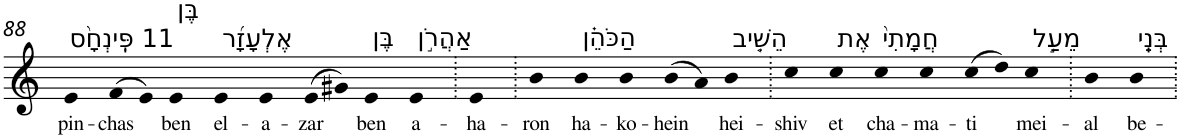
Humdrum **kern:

**kern	**text
*part1	*part1
*staff1	*staff1
*I"Piano	*
*I'Pno	*
!!LO:PB:g=z
*clefG2	*
*k[]	*
=88	=88
!LO:TX:a:t=11 פִּֽינְחָ֨ס	!
!	!LO:LY:b
4e	pin-
!	!LO:LY:b
(>8f	-chas
8e)	.
!LO:TX:a:t=בֶּן	!
!	!LO:LY:b
4e	ben
!LO:TX:a:t=אֶלְעָזָ֜ר	!
!	!LO:LY:b
4e	el-
!	!LO:LY:b
4e	-a-
!	!LO:LY:b
(>8e	-zar
8g#X)	.
!LO:TX:a:t=בֶּן	!
!	!LO:LY:b
4e	ben
!LO:TX:a:t=אַהֲרֹ֣ן	!
!	!LO:LY:b
4e	a-
=89.	=89.
!	!LO:LY:b
4e	-ha-
=90.	=90.
!	!LO:LY:b
4b	-ron
!LO:TX:a:t=הַכֹּהֵ֗ן	!
!	!LO:LY:b
4b	ha-
!	!LO:LY:b
4b	-ko-
!	!LO:LY:b
(>8b	-hein
8a)	.
!LO:TX:a:t=הֵשִׁ֤יב	!
!	!LO:LY:b
4b	hei-
=91.	=91.
!	!LO:LY:b
4cc	-shiv
!LO:TX:a:t=אֶת	!
!	!LO:LY:b
4cc	et
!LO:TX:a:t=חֲמָתִי֙	!
!	!LO:LY:b
4cc	cha-
!	!LO:LY:b
4cc	-ma-
!	!LO:LY:b
(>8cc	-ti
8dd)	.
!LO:TX:a:t=מֵעַ֣ל	!
!	!LO:LY:b
4cc	mei-
=92.	=92.
!	!LO:LY:b
4b	-al
!LO:TX:a:t=בְּנֵֽי	!
!	!LO:LY:b
4b	be-
=.	=.
*-	*-
